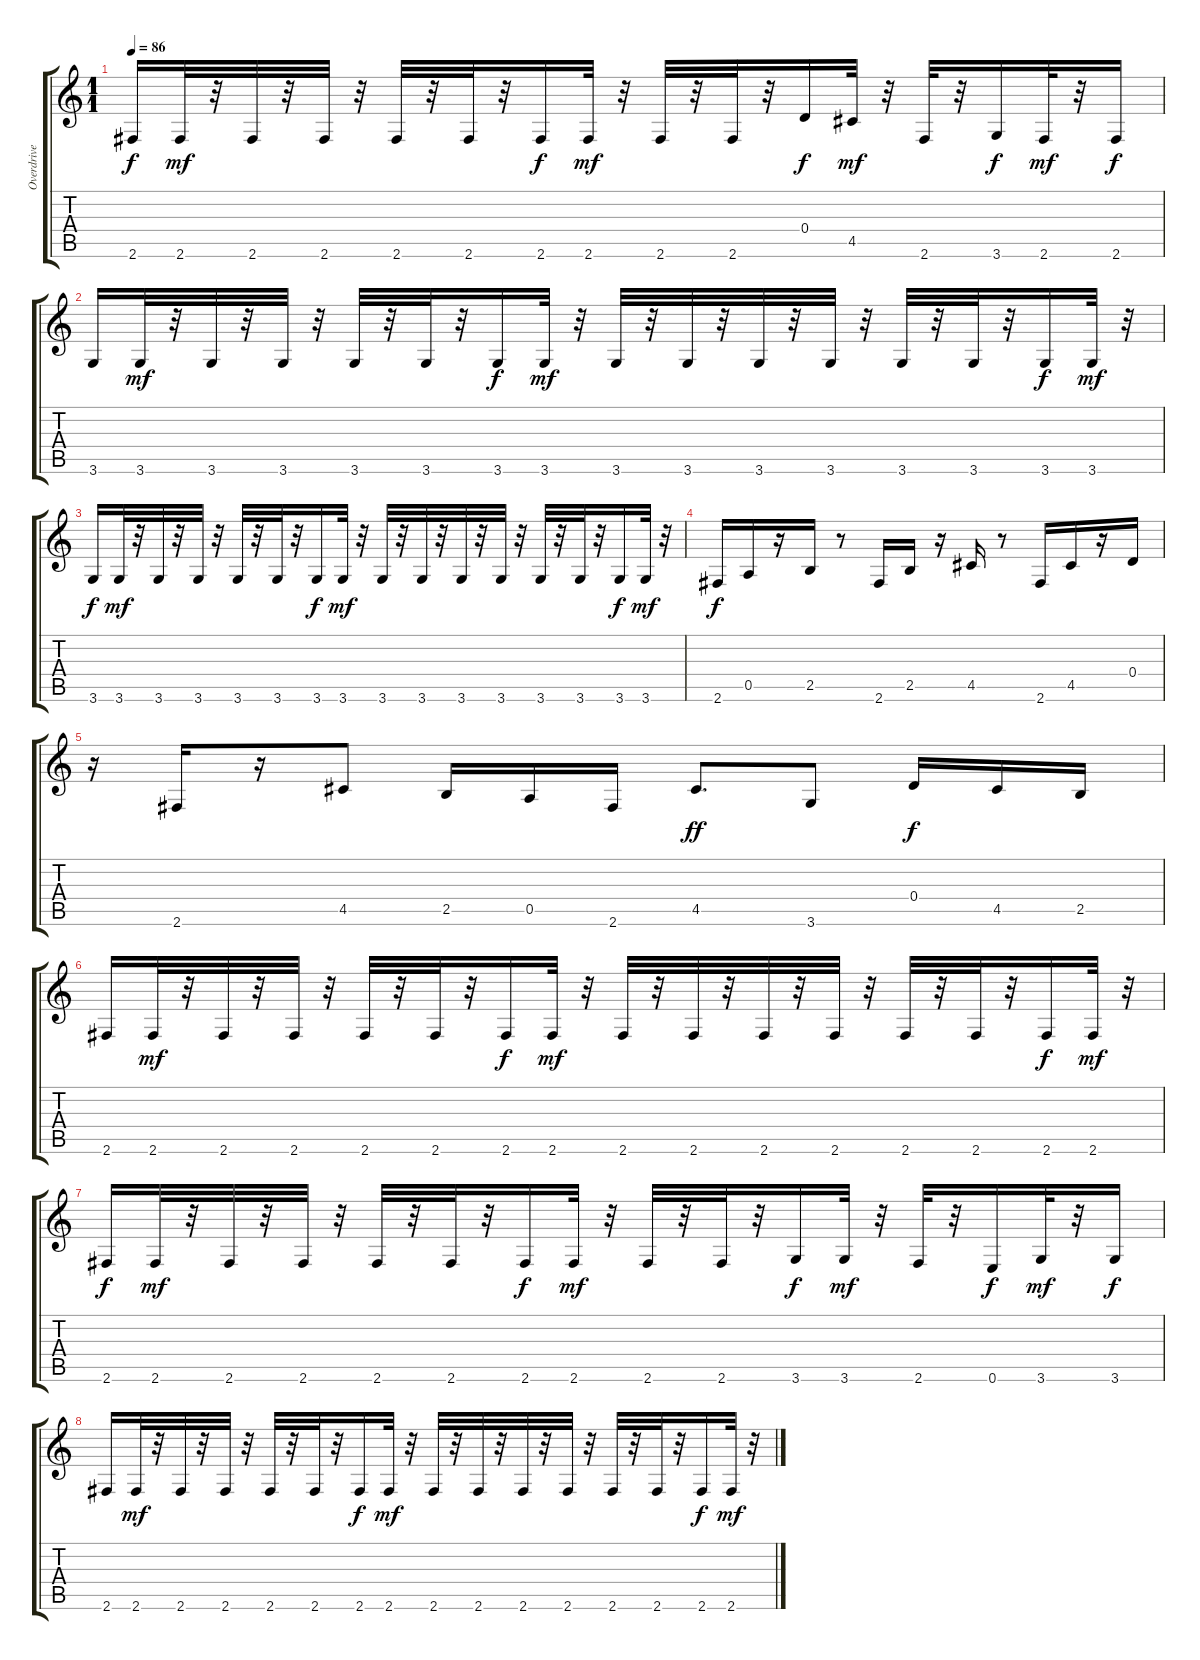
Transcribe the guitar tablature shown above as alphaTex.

\track ("Overdrive 1" "Overdrive ") {instrument overdrivenguitar}
\staff {score tabs}
\tuning (E4 B3 G3 D3 A2 E2) {hide}
\ts (1 1)
\tempo 86
\clef g2
\ks c
2.6.16{dy f} 2.6.32{dy mf} r.32 2.6.32 r.32 2.6.32 r.32 2.6.32 r.32 2.6.32 r.32 2.6.16{dy f} 2.6.32{dy mf} r.32 2.6.32 r.32 2.6.32 r.32 0.4.16{dy f} 4.5.32{dy mf} r.32 2.6.32 r.32 3.6.16{dy f} 2.6.32{dy mf} r.32 2.6.16{dy f} |
3.6.16 3.6.32{dy mf} r.32 3.6.32 r.32 3.6.32 r.32 3.6.32 r.32 3.6.32 r.32 3.6.16{dy f} 3.6.32{dy mf} r.32 3.6.32 r.32 3.6.32 r.32 3.6.32 r.32 3.6.32 r.32 3.6.32 r.32 3.6.32 r.32 3.6.16{dy f} 3.6.32{dy mf} r.32 |
3.6.16{dy f} 3.6.32{dy mf} r.32 3.6.32 r.32 3.6.32 r.32 3.6.32 r.32 3.6.32 r.32 3.6.16{dy f} 3.6.32{dy mf} r.32 3.6.32 r.32 3.6.32 r.32 3.6.32 r.32 3.6.32 r.32 3.6.32 r.32 3.6.32 r.32 3.6.16{dy f} 3.6.32{dy mf} r.32 |
2.6.16{dy f} 0.5.16 r.16 2.5.16 r.8 2.6.16 2.5.16 r.16 4.5.16 r.8 2.6.16 4.5.16 r.16 0.4.16 |
r.16 2.6.16 r.16 4.5.8 2.5.16 0.5.16 2.6.16 4.5.8{d dy ff} 3.6.8 0.4.16{dy f} 4.5.16 2.5.16 |
2.6.16 2.6.32{dy mf} r.32 2.6.32 r.32 2.6.32 r.32 2.6.32 r.32 2.6.32 r.32 2.6.16{dy f} 2.6.32{dy mf} r.32 2.6.32 r.32 2.6.32 r.32 2.6.32 r.32 2.6.32 r.32 2.6.32 r.32 2.6.32 r.32 2.6.16{dy f} 2.6.32{dy mf} r.32 |
2.6.16{dy f} 2.6.32{dy mf} r.32 2.6.32 r.32 2.6.32 r.32 2.6.32 r.32 2.6.32 r.32 2.6.16{dy f} 2.6.32{dy mf} r.32 2.6.32 r.32 2.6.32 r.32 3.6.16{dy f} 3.6.32{dy mf} r.32 2.6.32 r.32 0.6.16{dy f} 3.6.32{dy mf} r.32 3.6.16{dy f} |
2.6.16 2.6.32{dy mf} r.32 2.6.32 r.32 2.6.32 r.32 2.6.32 r.32 2.6.32 r.32 2.6.16{dy f} 2.6.32{dy mf} r.32 2.6.32 r.32 2.6.32 r.32 2.6.32 r.32 2.6.32 r.32 2.6.32 r.32 2.6.32 r.32 2.6.16{dy f} 2.6.32{dy mf} r.32
